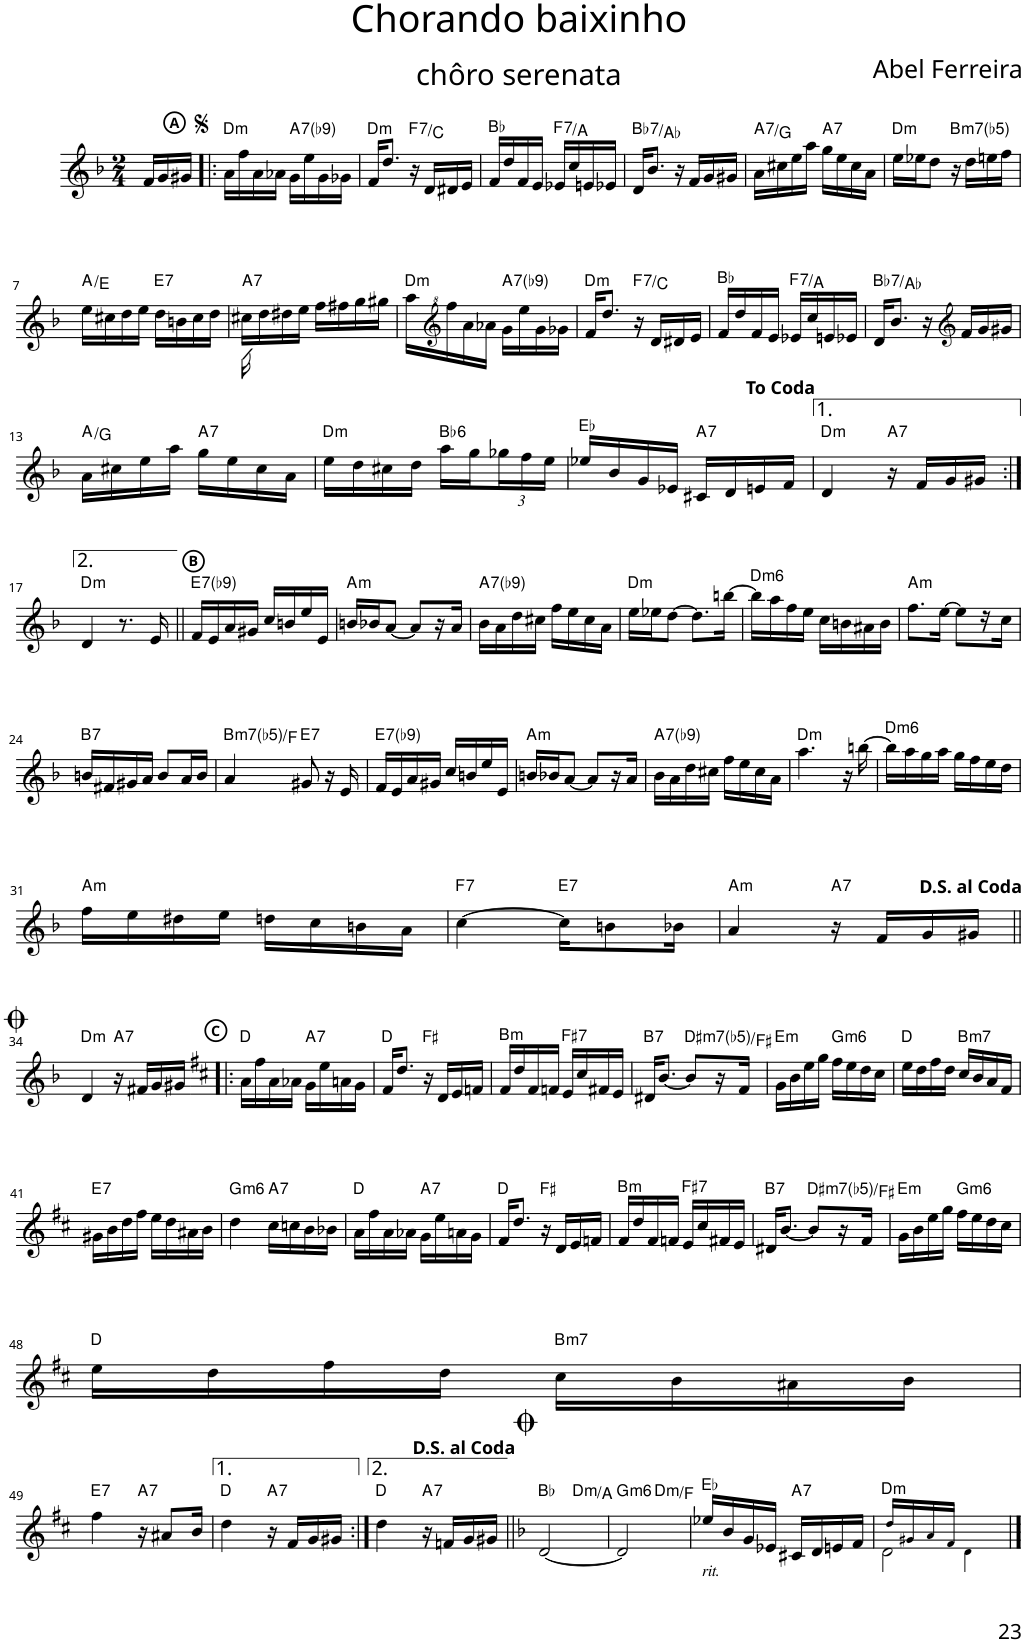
**kern	**harte
*part1	*part1
*staff1	*
*I"Piano	*
*I'Pno	*
!!LO:PB:g=z
*stria5	*
*clefG2	*
*k[b-]	*
*M2/4	*
=	=
16f/LL	.
16g/	.
16g#X/JJ	.
!!LO:REH:place=s1:a:B:cj:enc=circle:fs=8:t=A
=1!|:	=1!|:
!	!LO:H:kt=m
16a\LL	D:min
16ff\	.
16a\	.
16a-X\JJ	.
!	!LO:H:kt=7
16g\LL	A:7(b9)
16ee\	.
16g\	.
16g-X\JJ	.
=2	=2
!	!LO:H:kt=m
16f/KL	D:min
8.dd/J	.
!	!LO:H:kt=7
16r	F:7/5
16d/LL	.
16d#X/	.
16e/JJ	.
=3	=3
16f/LL	Bb:maj
16dd/	.
16f/	.
16e/JJ	.
!	!LO:H:kt=7
16e-X/LL	F:7/3
16cc/	.
16en/	.
16e-X/JJ	.
=4	=4
!	!LO:H:kt=7
16d/KL	Bb:7/b7
8.b-/J	.
16r	.
16f/LL	.
16g/	.
16g#X/JJ	.
=5	=5
!	!LO:H:kt=7
16a\LL	A:7/b7
16cc#X\	.
16ee\	.
16aa\JJ	.
!	!LO:H:kt=7
16gg\LL	A:7
16ee\	.
16cc#\	.
16a\JJ	.
=6	=6
!	!LO:H:kt=m
16ee\LL	D:min
16ee-X\J	.
8dd\J	.
!	!LO:H:kt=m7(b5)
16r	B:hdim7
16dd\LL	.
16een\	.
16ff\JJ	.
!!LO:LB:g=z
=7	=7
16ee\LL	A:maj/5
16cc#X\	.
16dd\	.
16ee\JJ	.
!	!LO:H:kt=7
16dd\LL	E:7
16bn\	.
16cc#\	.
16dd\JJ	.
=8	=8
*^	*
!	!	!LO:H:kt=7
16cc#X\LL	16d\	A:7
16dd\	4..ryy	.
16dd#X\	.	.
16ee\JJ	.	.
16ff\LL	.	.
16ff#X\	.	.
16gg\	.	.
16gg#X\JJ	.	.
*v	*v	*
=9	=9
!	!LO:H:kt=m
16aa\LL	D:min
*clefG^2	*
16fff\	.
16aa\	.
16aa-X\JJ	.
!	!LO:H:kt=7
16gg\LL	A:7(b9)
16eee\	.
16gg\	.
16gg-X\JJ	.
=10	=10
!	!LO:H:kt=m
16ff/KL	D:min
8.ddd/J	.
!	!LO:H:kt=7
16r	F:7/5
16dd/LL	.
16dd#X/	.
16ee/JJ	.
=11	=11
16ff/LL	Bb:maj
16ddd/	.
16ff/	.
16ee/JJ	.
!	!LO:H:kt=7
16ee-X/LL	F:7/3
16ccc/	.
16een/	.
16ee-X/JJ	.
=12	=12
!	!LO:H:kt=7
16dd/KL	Bb:7/b7
8.bb-/J	.
16r	.
*clefG2	*
16f/LL	.
16g/	.
16g#X/JJ	.
!!LO:LB:g=z
=13	=13
16a\LL	A:maj/b7
16cc#X\	.
16ee\	.
16aa\JJ	.
!	!LO:H:kt=7
16gg\LL	A:7
16ee\	.
16cc#\	.
16a\JJ	.
=14	=14
!	!LO:H:kt=m
16ee\LL	D:min
16dd\	.
16cc#X\	.
16dd\JJ	.
!	!LO:H:kt=6
16aa\LL	Bb:maj6
16gg\J	.
*Xbrackettup	*
24gg-X\L	.
24ff\	.
24ee\JJ	.
=15	=15
16ee-X/LL	Eb:maj
16b-/	.
16g/	.
16e-X/JJ	.
!	!LO:H:kt=7
16c#X/LL	A:7
16d/	.
16en/	.
16f/JJ	.
=16	=16
!	!LO:H:kt=m
4d/	D:min
!	!LO:H:kt=7
16r	A:7
16f/LL	.
16g/	.
16g#X/JJ	.
!!LO:LB:g=z
=17:|!	=17:|!
!	!LO:H:kt=m
4d/	D:min
8.r	.
16e/	.
!!LO:REH:place=s1:a:B:cj:enc=circle:fs=8:t=B
=18||	=18||
!	!LO:H:kt=7
16f/LL	E:7(b9)
16e/	.
16a/	.
16g#X/JJ	.
16cc/LL	.
16bn/	.
16ee/	.
16e/JJ	.
=19	=19
!	!LO:H:kt=m
16bn/LL	A:min
16b-X/J	.
[8a/J	.
8a/L]	.
16r	.
16a/JJ	.
=20	=20
!	!LO:H:kt=7
16b-\LL	A:7(b9)
16a\	.
16dd\	.
16cc#X\JJ	.
16ff\LL	.
16ee\	.
16cc#\	.
16a\JJ	.
=21	=21
!	!LO:H:kt=m
16ee\LL	D:min
16ee-X\J	.
[8dd\J	.
8.dd\L]	.
[16bbn\Jk	.
=22	=22
!	!LO:H:kt=m6
16bb\LL]	D:min6
16aa\	.
16ff\	.
16ee\JJ	.
16cc\LL	.
16bn\	.
16a#X\	.
16b\JJ	.
=23	=23
!	!LO:H:kt=m
8.ff\L	A:min
[16ee\Jk	.
8ee\L]	.
16r	.
16cc\JJ	.
!!LO:LB:g=z
=24	=24
!	!LO:H:kt=7
16bn/LL	B:7
16f#X/	.
16g#X/	.
16a/JJ	.
8b/L	.
16a/L	.
16b/JJ	.
=25	=25
!	!LO:H:kt=m7(b5)
4a/	B:hdim7/b5
!	!LO:H:kt=7
8g#X/	E:7
16r	.
16e/	.
=26	=26
!	!LO:H:kt=7
16f/LL	E:7(b9)
16e/	.
16a/	.
16g#X/JJ	.
16cc/LL	.
16bn/	.
16ee/	.
16e/JJ	.
=27	=27
!	!LO:H:kt=m
16bn/LL	A:min
16b-X/J	.
[8a/J	.
8a/L]	.
16r	.
16a/JJ	.
=28	=28
!	!LO:H:kt=7
16b-\LL	A:7(b9)
16a\	.
16dd\	.
16cc#X\JJ	.
16ff\LL	.
16ee\	.
16cc#\	.
16a\JJ	.
=29	=29
!	!LO:H:kt=m
4.aa\	D:min
16r	.
[16bbn\	.
=30	=30
!	!LO:H:kt=m6
16bb\LL]	D:min6
16aa\	.
16gg\	.
16aa\JJ	.
16gg\LL	.
16ff\	.
16ee\	.
16dd\JJ	.
!!LO:LB:g=z
=31	=31
!	!LO:H:kt=m
16ff\LL	A:min
16ee\	.
16dd#X\	.
16ee\JJ	.
16ddn\LL	.
16cc\	.
16bn\	.
16a\JJ	.
=32	=32
!	!LO:H:kt=7
[4cc\	F:7
!	!LO:H:kt=7
16cc\KL]	E:7
8bn\	.
16b-X\Jk	.
=33	=33
!	!LO:H:kt=m
4a/	A:min
!	!LO:H:kt=7
16r	A:7
16f/LL	.
16g/	.
16g#X/JJ	.
!!LO:LB:g=z
=34||	=34||
!	!LO:H:kt=m
4d/	D:min
!	!LO:H:kt=7
16r	A:7
16f#X/LL	.
16g/	.
16g#X/JJ	.
!!LO:REH:place=s1:a:B:cj:enc=circle:fs=8:t=C
=35!|:	=35!|:
*k[f#c#]	*
16a\LL	D:maj
16ff#\	.
16a\	.
16a-X\JJ	.
!	!LO:H:kt=7
16g\LL	A:7
16ee\	.
16an\	.
16g\JJ	.
=36	=36
16f#/KL	D:maj
8.dd/J	.
16r	F#:maj
16d/LL	.
16e/	.
16fn/JJ	.
=37	=37
!	!LO:H:kt=m
16f#/LL	B:min
16dd/	.
16f#/	.
16fn/JJ	.
!	!LO:H:kt=7
16e/LL	F#:7
16cc#/	.
16f#X/	.
16e/JJ	.
=38	=38
!	!LO:H:kt=7
16d#X/KL	B:7
[8.b/J	.
!	!LO:H:kt=m7(b5)
8b/L]	D#:hdim7/b3
16r	.
16f#/JJ	.
=39	=39
!	!LO:H:kt=m
16g\LL	E:min
16b\	.
16ee\	.
16gg\JJ	.
!	!LO:H:kt=m6
16ff#\LL	G:min6
16ee\	.
16dd\	.
16cc#\JJ	.
=40	=40
16ee\LL	D:maj
16dd\	.
16ff#\	.
16dd\JJ	.
!	!LO:H:kt=m7
16cc#/LL	B:min7
16b/	.
16a/	.
16f#/JJ	.
!!LO:LB:g=z
=41	=41
!	!LO:H:kt=7
16g#X\LL	E:7
16b\	.
16dd\	.
16ff#\JJ	.
16ee\LL	.
16dd\	.
16a#X\	.
16b\JJ	.
=42	=42
!	!LO:H:kt=m6
4dd\	G:min6
!	!LO:H:kt=7
16cc#\LL	A:7
16ccn\	.
16b\	.
16b-X\JJ	.
=43	=43
16a\LL	D:maj
16ff#\	.
16a\	.
16a-X\JJ	.
!	!LO:H:kt=7
16g\LL	A:7
16ee\	.
16an\	.
16g\JJ	.
=44	=44
16f#/KL	D:maj
8.dd/J	.
16r	F#:maj
16d/LL	.
16e/	.
16fn/JJ	.
=45	=45
!	!LO:H:kt=m
16f#/LL	B:min
16dd/	.
16f#/	.
16fn/JJ	.
!	!LO:H:kt=7
16e/LL	F#:7
16cc#/	.
16f#X/	.
16e/JJ	.
=46	=46
!	!LO:H:kt=7
16d#X/KL	B:7
[8.b/J	.
!	!LO:H:kt=m7(b5)
8b/L]	D#:hdim7/b3
16r	.
16f#/JJ	.
=47	=47
!	!LO:H:kt=m
16g\LL	E:min
16b\	.
16ee\	.
16gg\JJ	.
!	!LO:H:kt=m6
16ff#\LL	G:min6
16ee\	.
16dd\	.
16cc#\JJ	.
!!LO:LB:g=z
=48	=48
16ee\LL	D:maj
16dd\	.
16ff#\	.
16dd\JJ	.
!	!LO:H:kt=m7
16cc#\LL	B:min7
16b\	.
16a#X\	.
16b\JJ	.
!!LO:LB:g=z
=49	=49
!	!LO:H:kt=7
4ff#\	E:7
!	!LO:H:kt=7
16r	A:7
8a#X/L	.
16b/Jk	.
=50	=50
4dd\	D:maj
!	!LO:H:kt=7
16r	A:7
16f#/LL	.
16g/	.
16g#X/JJ	.
=51:|!	=51:|!
4dd\	D:maj
!	!LO:H:kt=7
16r	A:7
16fn/LL	.
16g/	.
16g#X/JJ	.
=52||	=52||
*k[b-]	*
*^	*
[2d/	4ryy	Bb:maj
!	!	!LO:H:kt=m
.	4ryy	D:min/5
=53	=53	=53
!	!	!LO:H:kt=m6
2d/]	4ryy	G:min6
!	!	!LO:H:kt=m
.	4ryy	D:min/b3
=54	=54	=54
!LO:TX:b:i:t=rit.	!	!
*v	*v	*
16ee-X/LL	Eb:maj
16b-/	.
16g/	.
16e-X/JJ	.
!	!LO:H:kt=7
16c#X/LL	A:7
16d/	.
16en/	.
16f/JJ	.
=55	=55
*^	*
!	!	!LO:H:kt=m
2d\	16dd!/LL	D:min
.	16g#X!/	.
.	16a!/	.
.	16f!/JJ	.
.	4d!\	.
*v	*v	*
==	==
*-	*-
